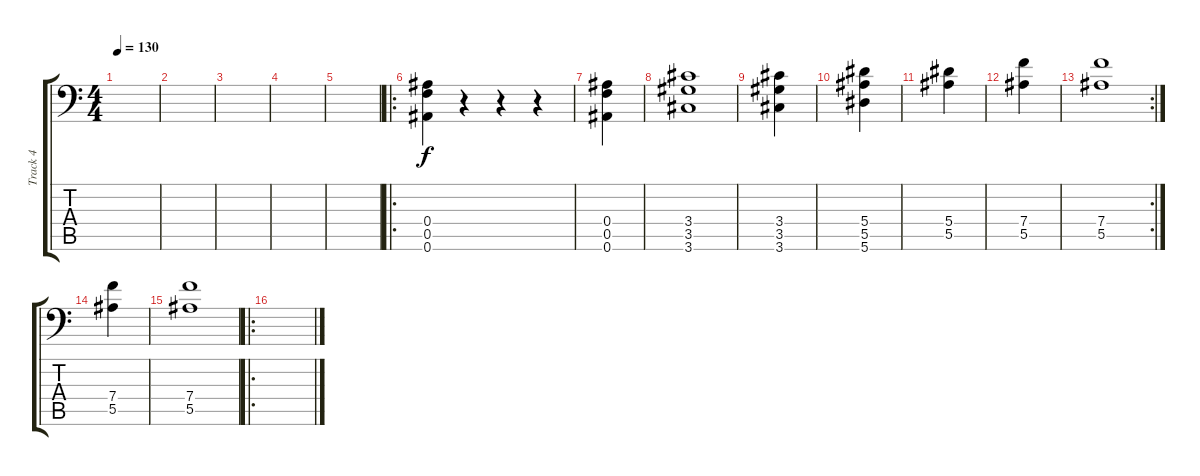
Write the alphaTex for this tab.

\track ("Track 4" "Track 4") {instrument overdrivenguitar}
\staff {score tabs}
\tuning (C4 G3 Eb3 Bb2 F2 Bb1) {hide}
\ts (4 4)
\tempo 130
\clef f4
\ks c
|
|
|
|
|
\ro
(0.4 0.5 0.6).4 r.4 r.4 r.4 |
(0.4 0.5 0.6).4 |
(3.4 3.5 3.6).1 |
(3.4 3.5 3.6).4 |
(5.4 5.5 5.6).4 |
(5.4 5.5).4 |
(7.4 5.5).4 |
\rc 2
(7.4 5.5).1 |
(7.4 5.5).4 |
(7.4 5.5).1 |
\ro
